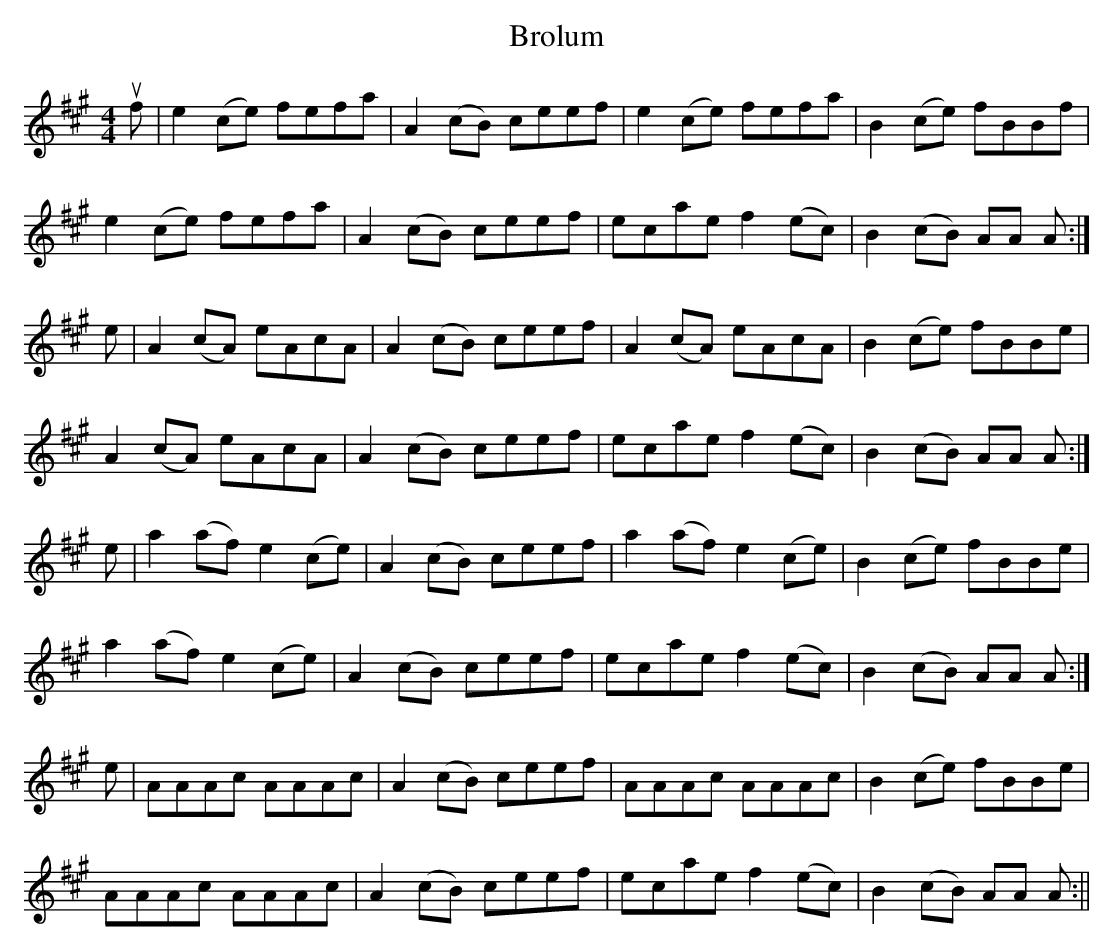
X:1
T: Brolum
M: 4/4
L: 1/8
K: Amaj
uf|e2 (ce) fefa|A2 (cB) ceef|e2 (ce) fefa|B2 (ce) fBBf|!
e2 (ce) fefa|A2 (cB) ceef|ecae f2 (ec)|B2 (cB) AA A:|!
e|A2 (cA) eAcA|A2 (cB) ceef|A2 (cA) eAcA|B2 (ce) fBBe|!
A2 (cA) eAcA|A2 (cB) ceef|ecae f2 (ec)|B2 (cB) AA A:|!
e|a2 (af) e2 (ce)|A2 (cB) ceef|a2 (af) e2 (ce)|B2 (ce) fBBe|!
a2 (af) e2 (ce)|A2 (cB) ceef|ecae f2 (ec)|B2 (cB) AA A:|!
e|AAAc AAAc|A2 (cB) ceef|AAAc AAAc| B2 (ce) fBBe|!
AAAc AAAc|A2 (cB) ceef|ecae f2 (ec)|B2 (cB) AA A:||
